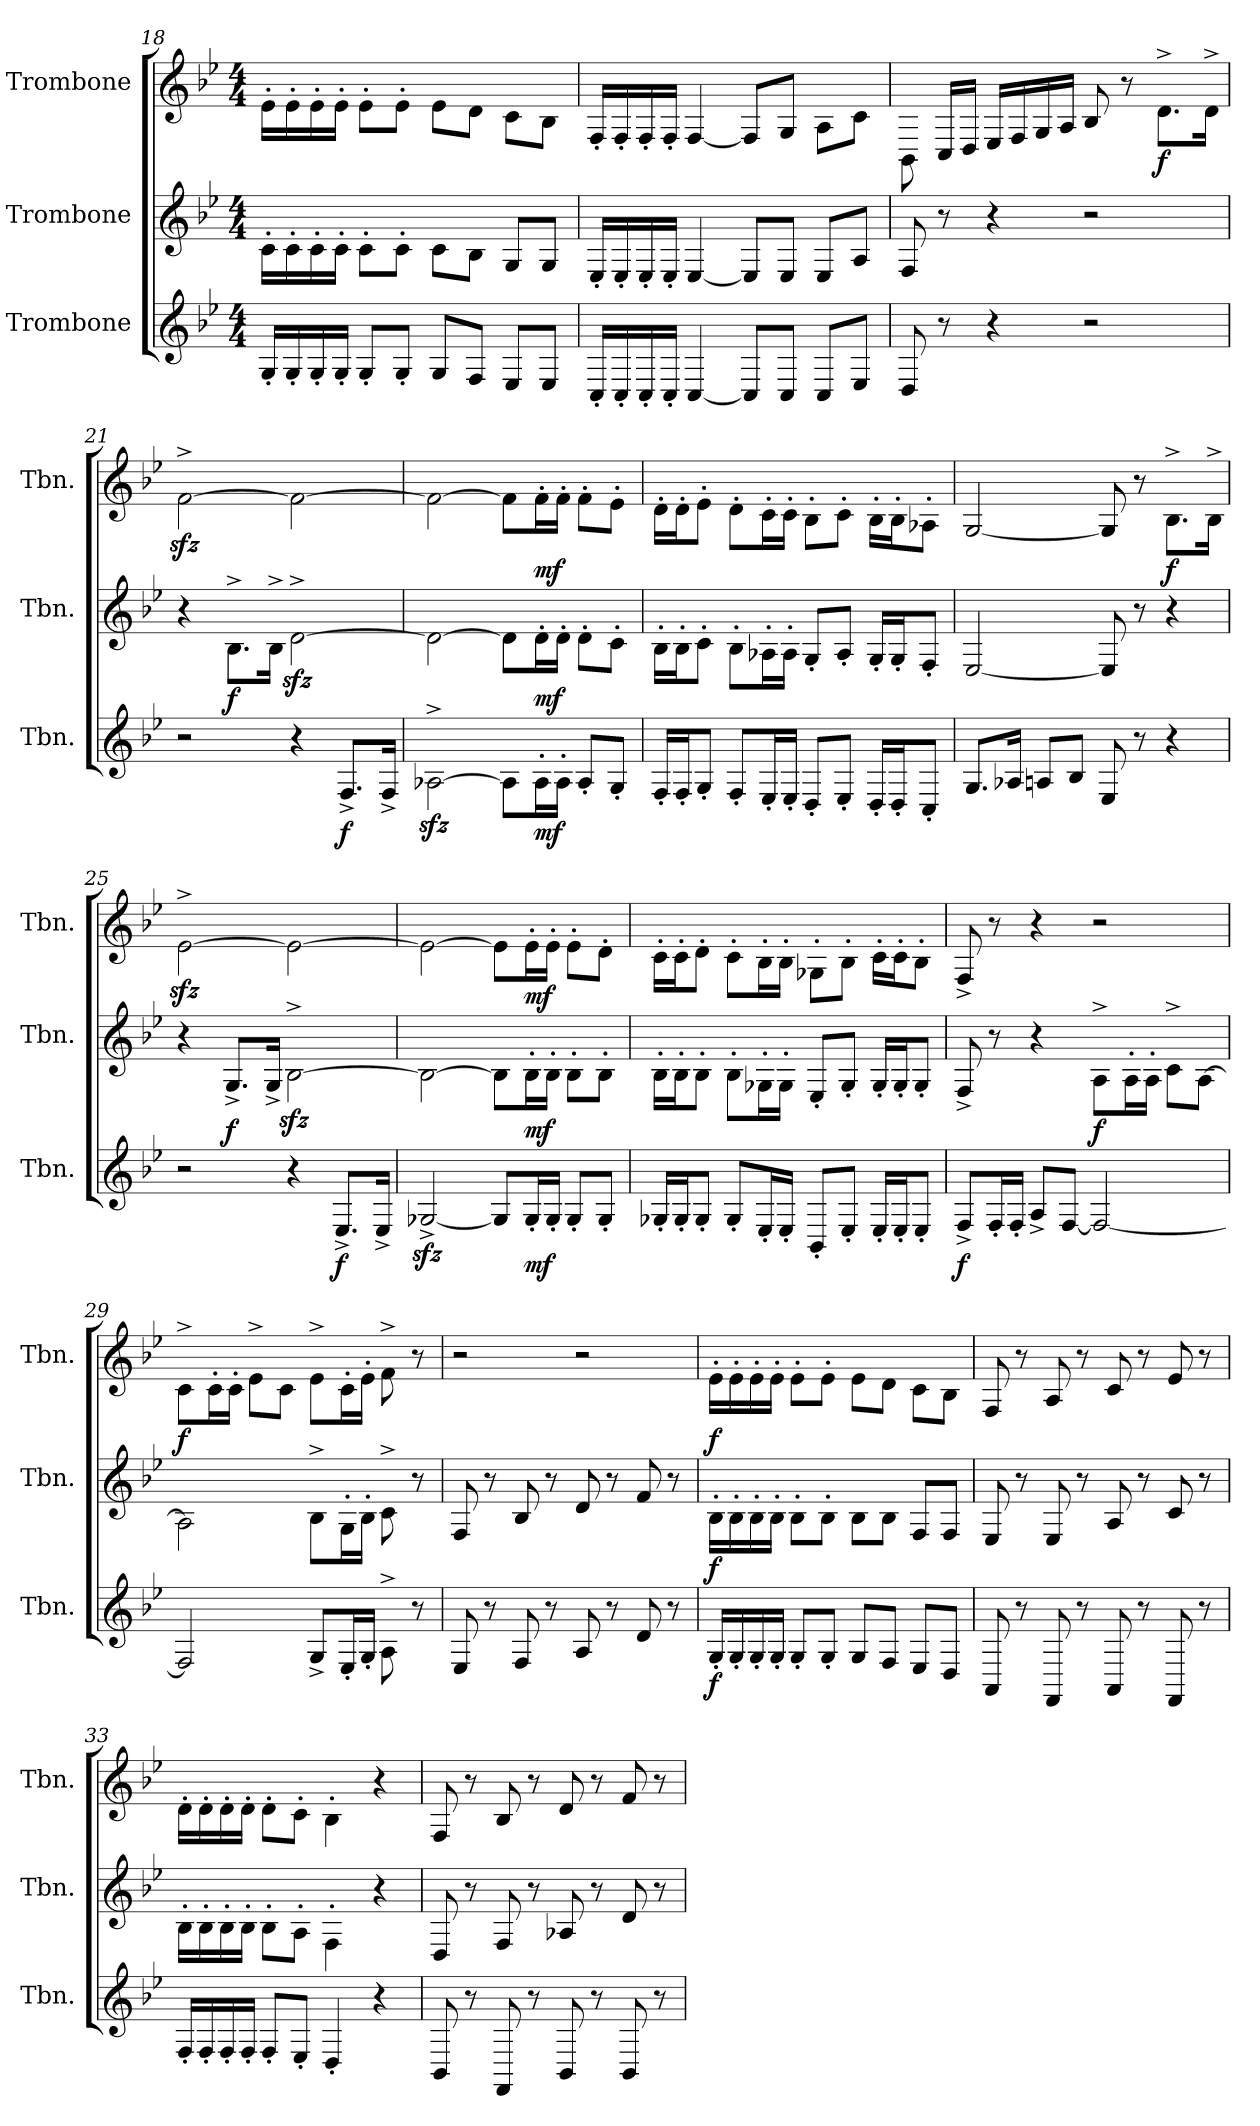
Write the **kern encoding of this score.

**kern	**dynam	**kern	**dynam	**kern	**dynam
*part3	*part3	*part2	*part2	*part1	*part1
*staff3	*staff3	*staff2	*staff2	*staff1	*staff1
*I"Trombone	*	*I"Trombone	*	*I"Trombone	*
*I'Tbn.	*	*I'Tbn.	*	*I'Tbn.	*
*clefG2	*	*clefG2	*	*clefG2	*
*k[b-e-]	*	*k[b-e-]	*	*k[b-e-]	*
*M4/4	*	*M4/4	*	*M4/4	*
=18	=18	=18	=18	=18	=18
16G'/LL	.	16c'\LL	.	16e-'\LL	.
16G'/	.	16c'\	.	16e-'\	.
16G'/	.	16c'\	.	16e-'\	.
16G'/JJ	.	16c'\JJ	.	16e-'\JJ	.
8G'/L	.	8c'\L	.	8e-'\L	.
8G'/J	.	8c'\J	.	8e-'\J	.
8G/L	.	8c\L	.	8e-\L	.
8F/J	.	8B-\J	.	8d\J	.
8E-/L	.	8G/L	.	8c\L	.
8E-/J	.	8G/J	.	8B-\J	.
=19	=19	=19	=19	=19	=19
16C'/LL	.	16E-'/LL	.	16F'/LL	.
16C'/	.	16E-'/	.	16F'/	.
16C'/	.	16E-'/	.	16F'/	.
16C'/JJ	.	16E-'/JJ	.	16F'/JJ	.
[4C/	.	[4E-/	.	[4F/	.
8C/L]	.	8E-/L]	.	8F/L]	.
8C/J	.	8E-/J	.	8G/J	.
8C/L	.	8E-/L	.	8A\L	.
8E-/J	.	8A/J	.	8c\J	.
!!LO:LB:g=z
=20	=20	=20	=20	=20	=20
8D/	.	8F/	.	8BB-\	.
8r	.	8r	.	16C/LL	.
.	.	.	.	16D/JJ	.
4r	.	4r	.	16E-/LL	.
.	.	.	.	16F/	.
.	.	.	.	16G/	.
.	.	.	.	16A/JJ	.
2r	.	2r	.	8B-/	.
.	.	.	.	8r	.
!	!	!	!	!	!LO:DY:b
.	.	.	.	8.d^\L	f
.	.	.	.	16d^\Jk	.
=21	=21	=21	=21	=21	=21
2r	.	4r	.	[2fzz<^\	.
!	!	!	!LO:DY:b	!	!
.	.	8.B-^\L	f	.	.
.	.	16B-^\Jk	.	.	.
4r	.	[2dzz<^\	.	2f\_	.
!	!LO:DY:b	!	!	!	!
8.F^/L	f	.	.	.	.
16F^/Jk	.	.	.	.	.
=22	=22	=22	=22	=22	=22
[2A-Xzz<^\	.	2d\_	.	2f\_	.
8A-\L]	.	8d\L]	.	8f\L]	.
!	!LO:DY:b	!	!LO:DY:b	!	!LO:DY:b
16A-'\L	mf	16d'\L	mf	16f'\L	mf
16A-'\JJ	.	16d'\JJ	.	16f'\JJ	.
8A-'/L	.	8d'\L	.	8f'\L	.
8G'/J	.	8c'\J	.	8e-'\J	.
!!LO:LB:g=z
=23	=23	=23	=23	=23	=23
16F'/LL	.	16B-'\LL	.	16d'\LL	.
16F'/J	.	16B-'\J	.	16d'\J	.
8G'/J	.	8c'\J	.	8e-'\J	.
8F'/L	.	8B-'\L	.	8d'\L	.
16E-'/L	.	16A-X'\L	.	16c'\L	.
16E-'/JJ	.	16A-'\JJ	.	16c'\JJ	.
8D'/L	.	8G'/L	.	8B-'\L	.
8E-'/J	.	8A-'/J	.	8c'\J	.
16D'/LL	.	16G'/LL	.	16B-'\LL	.
16D'/J	.	16G'/J	.	16B-'\J	.
8C'/J	.	8F'/J	.	8A-X'\J	.
=24	=24	=24	=24	=24	=24
8.G/L	.	[2E-/	.	[2G/	.
16A-X/Jk	.	.	.	.	.
8An/L	.	.	.	.	.
8B-/J	.	.	.	.	.
8E-/	.	8E-/]	.	8G/]	.
8r	.	8r	.	8r	.
!	!	!	!	!	!LO:DY:b
4r	.	4r	.	8.B-^\L	f
.	.	.	.	16B-^\Jk	.
=25	=25	=25	=25	=25	=25
2r	.	4r	.	[2e-zz<^\	.
!	!	!	!LO:DY:b	!	!
.	.	8.G^/L	f	.	.
.	.	16G^/Jk	.	.	.
4r	.	[2B-zz<^\	.	2e-\_	.
!	!LO:DY:b	!	!	!	!
8.E-^/L	f	.	.	.	.
16E-^/Jk	.	.	.	.	.
!!LO:PB:g=z
=26	=26	=26	=26	=26	=26
[2G-Xzz<^/	.	2B-\_	.	2e-\_	.
8G-/L]	.	8B-\L]	.	8e-\L]	.
!	!LO:DY:b	!	!LO:DY:b	!	!LO:DY:b
16G-'/L	mf	16B-'\L	mf	16e-'\L	mf
16G-'/JJ	.	16B-'\JJ	.	16e-'\JJ	.
8G-'/L	.	8B-'\L	.	8e-'\L	.
8G-'/J	.	8B-'\J	.	8d'\J	.
=27	=27	=27	=27	=27	=27
16G-X'/LL	.	16B-'\LL	.	16c'\LL	.
16G-'/J	.	16B-'\J	.	16c'\J	.
8G-'/J	.	8B-'\J	.	8d'\J	.
8G-'/L	.	8B-'\L	.	8c'\L	.
16E-'/L	.	16G-X'\L	.	16B-'\L	.
16E-'/JJ	.	16G-'\JJ	.	16B-'\JJ	.
8BB-'/L	.	8E-'/L	.	8G-X'\L	.
8E-'/J	.	8G-'/J	.	8B-'\J	.
16E-'/LL	.	16G-'/LL	.	16c'\LL	.
16E-'/J	.	16G-'/J	.	16c'\J	.
8E-'/J	.	8G-'/J	.	8B-'\J	.
=28	=28	=28	=28	=28	=28
!	!LO:DY:b	!	!	!	!
8F^/L	f	8F^/	.	8F^/	.
16F'/L	.	8r	.	8r	.
16F'/JJ	.	.	.	.	.
8A^/L	.	4r	.	4r	.
[8F/J	.	.	.	.	.
!	!	!	!LO:DY:b	!	!
2F/_	.	8A^\L	f	2r	.
.	.	16A'\L	.	.	.
.	.	16A'\JJ	.	.	.
.	.	8c^\L	.	.	.
.	.	[8A\J	.	.	.
!!LO:LB:g=z
=29	=29	=29	=29	=29	=29
!	!	!	!	!	!LO:DY:b
2F/]	.	2A\]	.	8c^\L	f
.	.	.	.	16c'\L	.
.	.	.	.	16c'\JJ	.
.	.	.	.	8e-^\L	.
.	.	.	.	8c\J	.
8G^/L	.	8B-^\L	.	8e-^\L	.
16E-'/L	.	16G'\L	.	16c'\L	.
16G'/JJ	.	16B-'\JJ	.	16e-'\JJ	.
8A^\	.	8c^\	.	8f^\	.
8r	.	8r	.	8r	.
=30	=30	=30	=30	=30	=30
8E-/	.	8F/	.	2r	.
8r	.	8r	.	.	.
8F/	.	8B-/	.	.	.
8r	.	8r	.	.	.
8A/	.	8d/	.	2r	.
8r	.	8r	.	.	.
8d/	.	8f/	.	.	.
8r	.	8r	.	.	.
=31	=31	=31	=31	=31	=31
!	!LO:DY:b	!	!LO:DY:b	!	!LO:DY:b
16G'/LL	f	16B-'\LL	f	16e-'\LL	f
16G'/	.	16B-'\	.	16e-'\	.
16G'/	.	16B-'\	.	16e-'\	.
16G'/JJ	.	16B-'\JJ	.	16e-'\JJ	.
8G'/L	.	8B-'\L	.	8e-'\L	.
8G'/J	.	8B-'\J	.	8e-'\J	.
8G/L	.	8B-\L	.	8e-\L	.
8F/J	.	8B-\J	.	8d\J	.
8E-/L	.	8F/L	.	8c\L	.
8D/J	.	8F/J	.	8B-\J	.
!!LO:LB:g=z
=32	=32	=32	=32	=32	=32
8AA/	.	8E-/	.	8F/	.
8r	.	8r	.	8r	.
8FF/	.	8E-/	.	8A/	.
8r	.	8r	.	8r	.
8AA/	.	8A/	.	8c/	.
8r	.	8r	.	8r	.
8FF/	.	8c/	.	8e-/	.
8r	.	8r	.	8r	.
=33	=33	=33	=33	=33	=33
16F'/LL	.	16B-'\LL	.	16d'\LL	.
16F'/	.	16B-'\	.	16d'\	.
16F'/	.	16B-'\	.	16d'\	.
16F'/JJ	.	16B-'\JJ	.	16d'\JJ	.
8F'/L	.	8B-'\L	.	8d'\L	.
8E-'/J	.	8A'\J	.	8c'\J	.
4D'/	.	4F'\	.	4B-'\	.
4r	.	4r	.	4r	.
=34	=34	=34	=34	=34	=34
8BB-/	.	8D/	.	8F/	.
8r	.	8r	.	8r	.
8FF/	.	8F/	.	8B-/	.
8r	.	8r	.	8r	.
8BB-/	.	8A-X/	.	8d/	.
8r	.	8r	.	8r	.
8BB-/	.	8d/	.	8f/	.
8r	.	8r	.	8r	.
=	=	=	=	=	=
*-	*-	*-	*-	*-	*-
